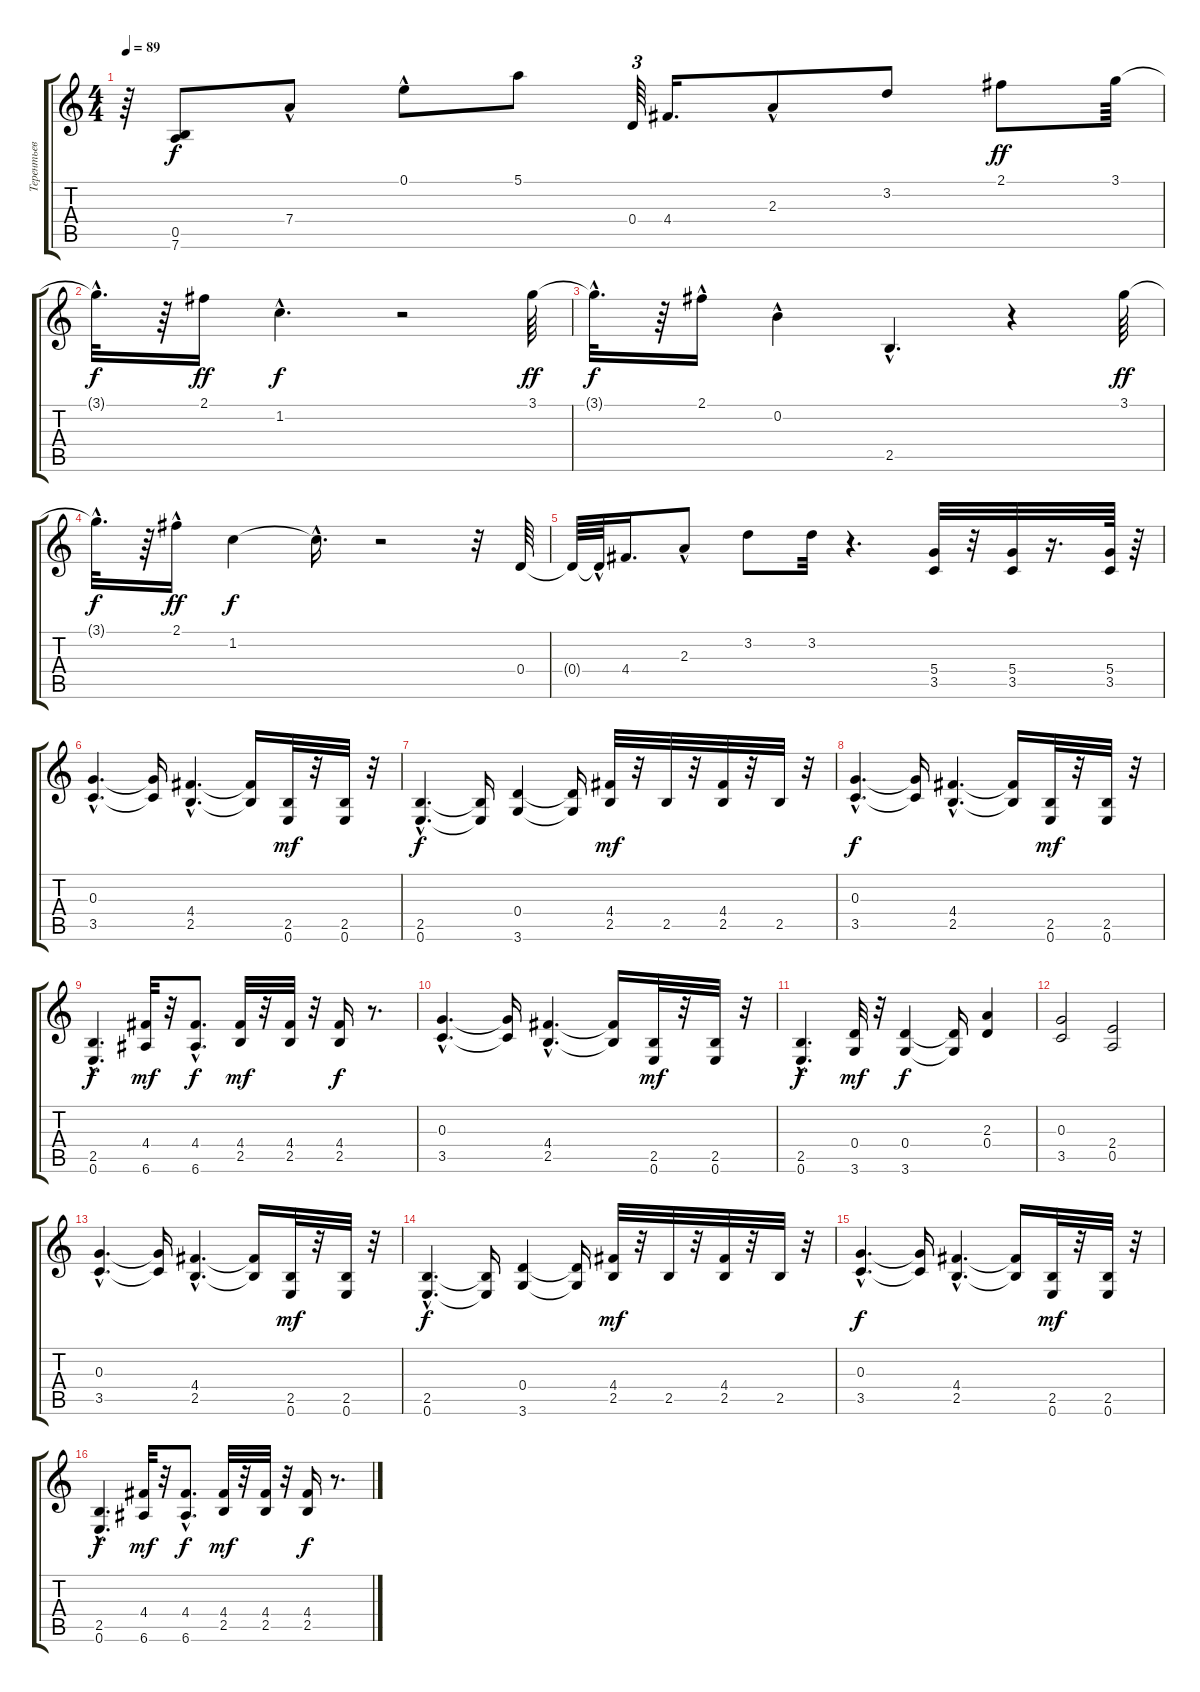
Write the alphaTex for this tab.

\track ("Терентьев" "Терентьев") {instrument distortionguitar}
\staff {score tabs}
\tuning (E4 B3 G3 D3 A2 E2) {hide}
\ts (4 4)
\tempo 89
\clef g2
\ks c
r.64{dy f} (0.5 7.6).8 7.4{hac}.8 0.1{hac}.8 5.1.8 0.4.64{tu (3 2)} 4.4.16{d} 2.3{hac}.8 3.2.8 2.1.8{dy ff} 3.1.64 |
3.1{hac t}.32{d dy f} r.64 2.1.16{dy ff} 1.2{hac}.4{d dy f} r.2 3.1.64{dy ff} |
3.1{hac t}.32{d dy f} r.64 2.1{hac}.16 0.2{hac}.4 2.5{hac}.4{d} r.4 3.1.64{dy ff} |
3.1{hac t}.32{d dy f} r.64 2.1{hac}.16{dy ff} 1.2.4{dy f} 1.2{hac t}.16{d} r.2 r.32 0.4.64 |
0.4{t}.64 0.4{hac t}.64 4.4.16{d} 2.3{hac}.8 3.2.8 3.2.32 r.4{d} (5.4 3.5).32{instrument distortionguitar} r.32 (5.4 3.5).32 r.16{d} (5.4 3.5).64 r.64 |
(0.3{hac} 3.5{hac}).4{d} (0.3{t} 3.5{t}).16 (4.4{hac} 2.5{hac}).4{d} (4.4{t} 2.5{t}).16 (2.5 0.6).32{dy mf} r.32 (2.5 0.6).32 r.32 |
(2.5{hac} 0.6{hac}).4{d dy f} (2.5{t} 0.6{t}).16 (0.4 3.6).4 (0.4{t} 3.6{t}).16 (4.4 2.5).32{dy mf} r.32 2.5.32 r.32 (4.4 2.5).32 r.32 2.5.32 r.32 |
(0.3{hac} 3.5{hac}).4{d dy f} (0.3{t} 3.5{t}).16 (4.4{hac} 2.5{hac}).4{d} (4.4{t} 2.5{t}).16 (2.5 0.6).32{dy mf} r.32 (2.5 0.6).32 r.32 |
(2.5{hac} 0.6{hac}).4{d dy f} (4.4 6.6).32{dy mf} r.32 (4.4{hac} 6.6{hac}).8{d dy f} (4.4 2.5).32{dy mf} r.32 (4.4 2.5).32 r.32 (4.4 2.5).16{dy f} r.8{d} |
(0.3{hac} 3.5{hac}).4{d} (0.3{t} 3.5{t}).16 (4.4{hac} 2.5{hac}).4{d} (4.4{t} 2.5{t}).16 (2.5 0.6).32{dy mf} r.32 (2.5 0.6).32 r.32 |
(2.5{hac} 0.6{hac}).4{d dy f} (0.4 3.6).32{dy mf} r.32 (0.4 3.6).4{dy f} (0.4{t} 3.6{t}).16 (2.3 0.4).4 |
(0.3 3.5).2 (2.4 0.5).2 |
(0.3{hac} 3.5{hac}).4{d} (0.3{t} 3.5{t}).16 (4.4{hac} 2.5{hac}).4{d} (4.4{t} 2.5{t}).16 (2.5 0.6).32{dy mf} r.32 (2.5 0.6).32 r.32 |
(2.5{hac} 0.6{hac}).4{d dy f} (2.5{t} 0.6{t}).16 (0.4 3.6).4 (0.4{t} 3.6{t}).16 (4.4 2.5).32{dy mf} r.32 2.5.32 r.32 (4.4 2.5).32 r.32 2.5.32 r.32 |
(0.3{hac} 3.5{hac}).4{d dy f} (0.3{t} 3.5{t}).16 (4.4{hac} 2.5{hac}).4{d} (4.4{t} 2.5{t}).16 (2.5 0.6).32{dy mf} r.32 (2.5 0.6).32 r.32 |
(2.5{hac} 0.6{hac}).4{d dy f} (4.4 6.6).32{dy mf} r.32 (4.4{hac} 6.6{hac}).8{d dy f} (4.4 2.5).32{dy mf} r.32 (4.4 2.5).32 r.32 (4.4 2.5).16{dy f} r.8{d}
